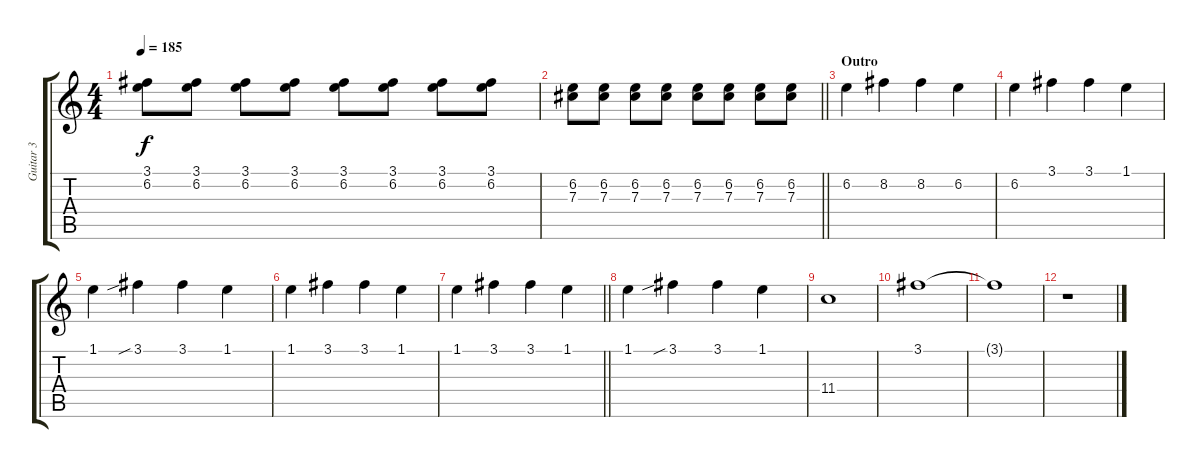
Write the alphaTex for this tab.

\track ("Guitar 3" "Guitar 3") {instrument distortionguitar}
\staff {score tabs}
\tuning (Eb4 Bb3 Gb3 Db3 Ab2 Eb2) {hide}
\ts (4 4)
\tempo 185
\clef g2
\ks c
(3.1 6.2).8{dy f} (3.1 6.2).8 (3.1 6.2).8 (3.1 6.2).8 (3.1 6.2).8 (3.1 6.2).8 (3.1 6.2).8 (3.1 6.2).8 |
\barLineRight lightlight
(6.2 7.3).8 (6.2 7.3).8 (6.2 7.3).8 (6.2 7.3).8 (6.2 7.3).8 (6.2 7.3).8 (6.2 7.3).8 (6.2 7.3).8 |
\section ("" "Outro")
6.2.4 8.2.4 8.2.4 6.2.4 |
6.2.4 3.1.4 3.1.4 1.1.4 |
1.1.4 3.1{sib}.4 3.1.4 1.1.4 |
1.1.4 3.1.4 3.1.4 1.1.4 |
\barLineRight lightlight
1.1.4 3.1.4 3.1.4 1.1.4 |
1.1.4 3.1{sib}.4 3.1.4 1.1.4 |
11.4.1 |
3.1.1{volume 10} |
3.1{t}.1 |
r.1
